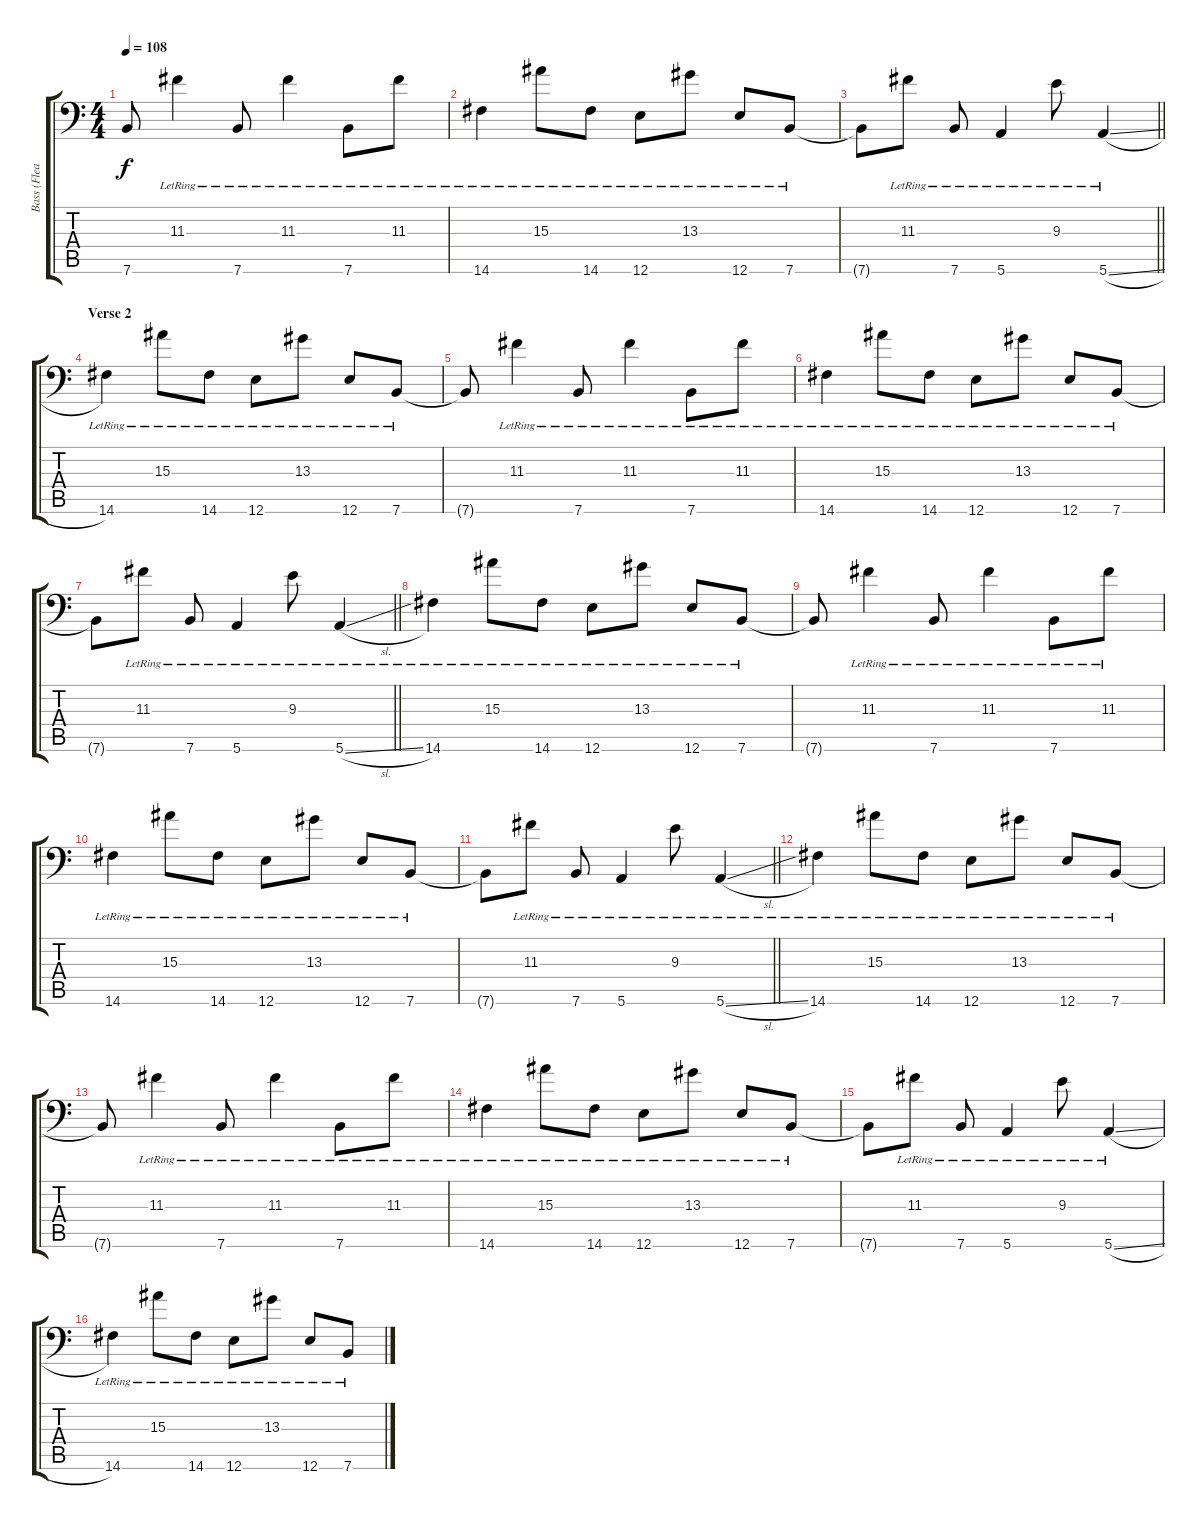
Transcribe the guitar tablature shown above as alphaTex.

\track ("Bass (Flea)" "Bass (Flea") {instrument electricbassfinger}
\staff {score tabs}
\tuning (E3 B2 G2 D2 A1 E1) {hide}
\ts (4 4)
\tempo 108
\clef f4
\ks c
7.6{t}.8{dy f} 11.3{lr}.4 7.6{lr}.8 11.3{lr}.4 7.6{lr}.8 11.3{lr}.8 |
14.6{lr}.4 15.3{lr}.8 14.6{lr}.8 12.6{lr}.8 13.3{lr}.8 12.6{lr}.8 7.6{lr}.8 |
\barLineRight lightlight
7.6{t}.8 11.3{lr}.8 7.6{lr}.8 5.6{lr}.4 9.3{lr}.8 5.6{sl lr}.4 |
\section ("" "Verse 2")
14.6{lr}.4 15.3{lr}.8 14.6{lr}.8 12.6{lr}.8 13.3{lr}.8 12.6{lr}.8 7.6{lr}.8 |
7.6{t}.8 11.3{lr}.4 7.6{lr}.8 11.3{lr}.4 7.6{lr}.8 11.3{lr}.8 |
14.6{lr}.4 15.3{lr}.8 14.6{lr}.8 12.6{lr}.8 13.3{lr}.8 12.6{lr}.8 7.6{lr}.8 |
\barLineRight lightlight
7.6{t}.8 11.3{lr}.8 7.6{lr}.8 5.6{lr}.4 9.3{lr}.8 5.6{sl lr}.4 |
14.6{lr}.4 15.3{lr}.8 14.6{lr}.8 12.6{lr}.8 13.3{lr}.8 12.6{lr}.8 7.6{lr}.8 |
7.6{t}.8 11.3{lr}.4 7.6{lr}.8 11.3{lr}.4 7.6{lr}.8 11.3{lr}.8 |
14.6{lr}.4 15.3{lr}.8 14.6{lr}.8 12.6{lr}.8 13.3{lr}.8 12.6{lr}.8 7.6{lr}.8 |
\barLineRight lightlight
7.6{t}.8 11.3{lr}.8 7.6{lr}.8 5.6{lr}.4 9.3{lr}.8 5.6{sl lr}.4 |
14.6{lr}.4 15.3{lr}.8 14.6{lr}.8 12.6{lr}.8 13.3{lr}.8 12.6{lr}.8 7.6{lr}.8 |
7.6{t}.8 11.3{lr}.4 7.6{lr}.8 11.3{lr}.4 7.6{lr}.8 11.3{lr}.8 |
14.6{lr}.4 15.3{lr}.8 14.6{lr}.8 12.6{lr}.8 13.3{lr}.8 12.6{lr}.8 7.6{lr}.8 |
7.6{t}.8 11.3{lr}.8 7.6{lr}.8 5.6{lr}.4 9.3{lr}.8 5.6{sl lr}.4 |
14.6{lr}.4 15.3{lr}.8 14.6{lr}.8 12.6{lr}.8 13.3{lr}.8 12.6{lr}.8 7.6{lr}.8
